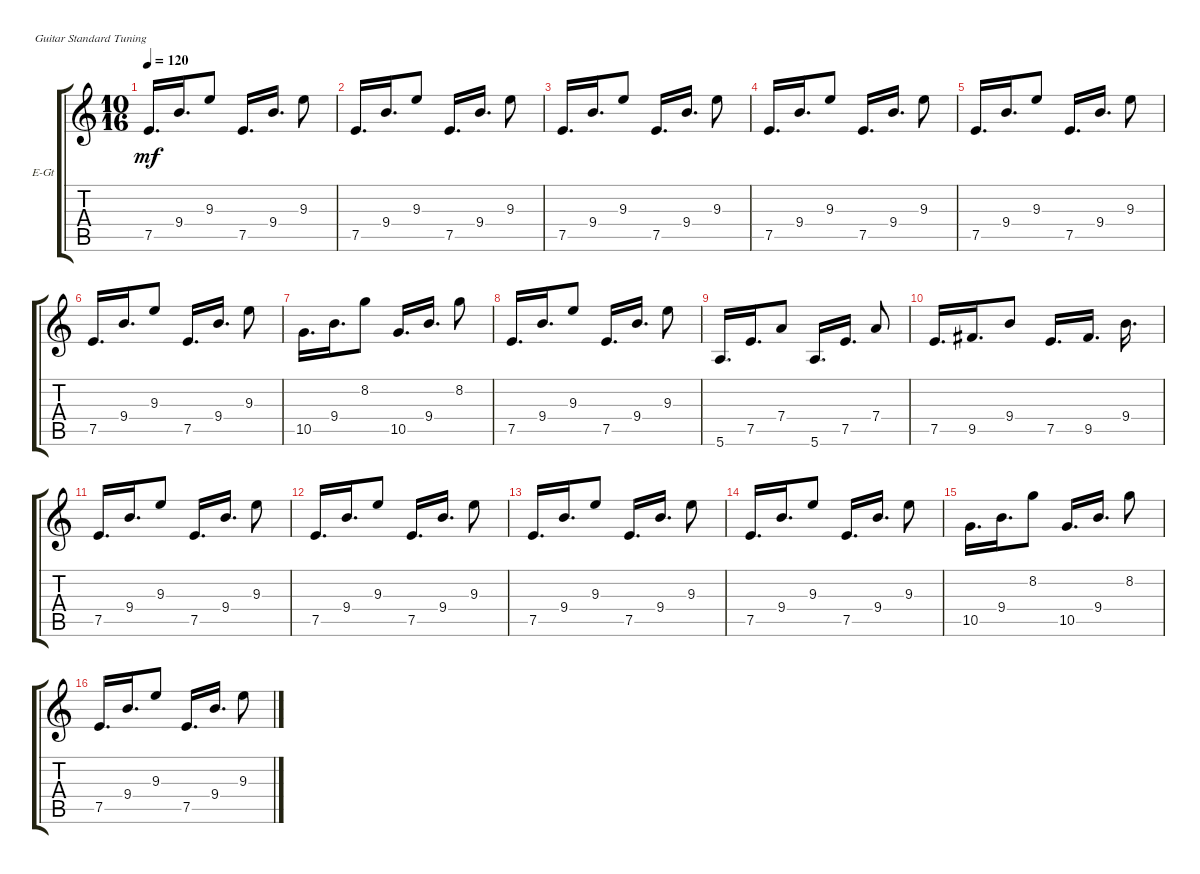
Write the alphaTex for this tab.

\defaultSystemsLayout 4
\bracketExtendMode groupsimilarinstruments
\firstSystemTrackNameOrientation horizontal
\otherSystemsTrackNameOrientation horizontal
\track ("Electric Guitar" "E-Gt") {instrument electricguitarclean}
\staff {score tabs}
\tuning (E4 B3 G3 D3 A2 E2)
\ts (10 16)
\tempo 120
\clef g2
\ks c
7.5.16{d dy mf instrument electricguitarclean} 9.4.16{d} 9.3.8 7.5.16{d} 9.4.16{d} 9.3.8 |
7.5.16{d} 9.4.16{d} 9.3.8 7.5.16{d} 9.4.16{d} 9.3.8 |
7.5.16{d} 9.4.16{d} 9.3.8 7.5.16{d} 9.4.16{d} 9.3.8 |
7.5.16{d} 9.4.16{d} 9.3.8 7.5.16{d} 9.4.16{d} 9.3.8 |
7.5.16{d} 9.4.16{d} 9.3.8 7.5.16{d} 9.4.16{d} 9.3.8 |
7.5.16{d} 9.4.16{d} 9.3.8 7.5.16{d} 9.4.16{d} 9.3.8 |
10.5.16{d} 9.4.16{d} 8.2.8 10.5.16{d} 9.4.16{d} 8.2.8 |
7.5.16{d} 9.4.16{d} 9.3.8 7.5.16{d} 9.4.16{d} 9.3.8 |
5.6.16{d} 7.5.16{d} 7.4.8 5.6.16{d} 7.5.16{d} 7.4.8 |
7.5.16{d} 9.5.16{d} 9.4.8 7.5.16{d} 9.5.16{d} 9.4.16{d} |
7.5.16{d} 9.4.16{d} 9.3.8 7.5.16{d} 9.4.16{d} 9.3.8 |
7.5.16{d} 9.4.16{d} 9.3.8 7.5.16{d} 9.4.16{d} 9.3.8 |
7.5.16{d} 9.4.16{d} 9.3.8 7.5.16{d} 9.4.16{d} 9.3.8 |
7.5.16{d} 9.4.16{d} 9.3.8 7.5.16{d} 9.4.16{d} 9.3.8 |
10.5.16{d} 9.4.16{d} 8.2.8 10.5.16{d} 9.4.16{d} 8.2.8 |
7.5.16{d} 9.4.16{d} 9.3.8 7.5.16{d} 9.4.16{d} 9.3.8
